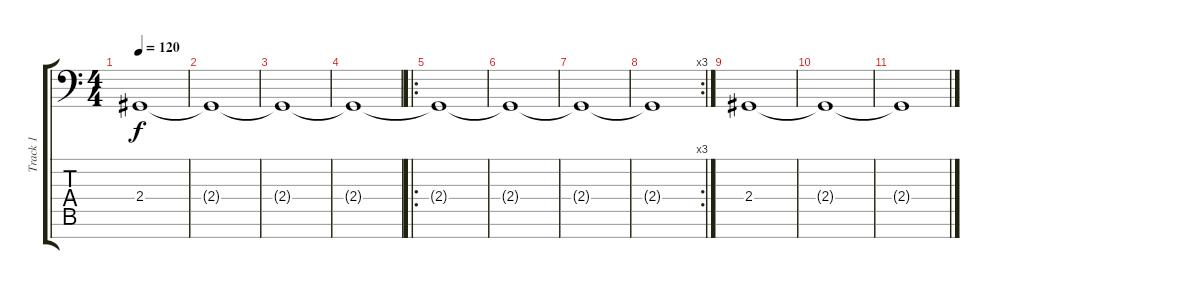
\track ("Track 1" "Track 1") {instrument stringensemble1}
\staff {score tabs}
\tuning (Ab3 Eb3 B2 Gb2 Db2 Ab1 Db1) {hide}
\ts (4 4)
\tempo 120
\clef f4
\ks c
2.4.1{dy f} |
2.4{t}.1 |
2.4{t}.1 |
2.4{t}.1 |
\ro
2.4{t}.1 |
2.4{t}.1 |
2.4{t}.1 |
\rc 3
2.4{t}.1 |
2.4.1 |
2.4{t}.1 |
2.4{t}.1
